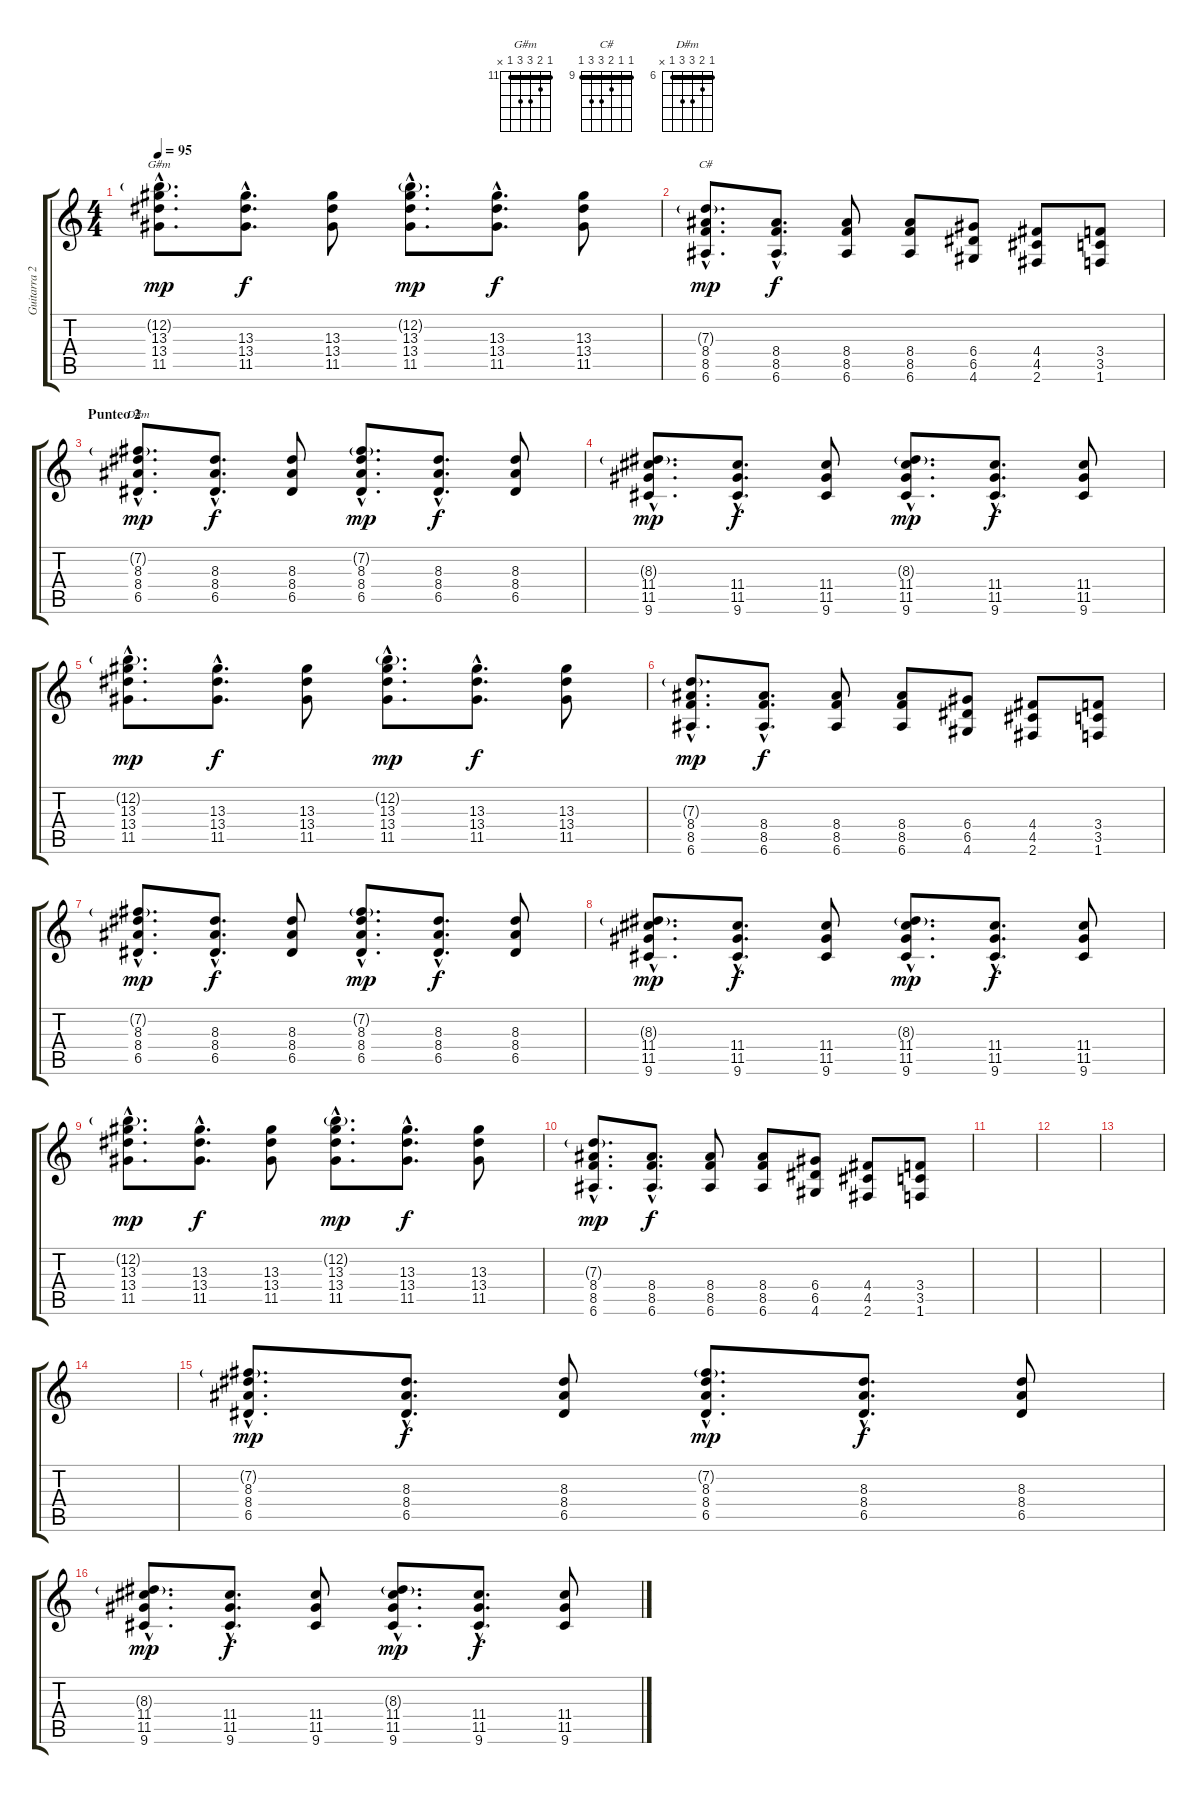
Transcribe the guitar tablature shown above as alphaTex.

\track ("Guitarra 2" "Guitarra 2") {instrument overdrivenguitar}
\staff {score tabs}
\tuning (E4 B3 G3 D3 A2 E2) {hide}
\chord ("G#m" 11 12 13 13 11 x) {firstfret 11 barre 11}
\chord ("C#" 9 9 10 11 11 9) {firstfret 9 barre 9}
\chord ("D#m" 6 7 8 8 6 x) {firstfret 6 barre 6}
\ts (4 4)
\tempo 95
\clef g2
\ks c
(12.2{g hac} 13.3{hac} 13.4{hac} 11.5{hac}).8{d ch "G#m" dy mp} (13.3{hac} 13.4{hac} 11.5{hac}).8{d dy f} (13.3 13.4 11.5).8 (12.2{g hac} 13.3{hac} 13.4{hac} 11.5{hac}).8{d dy mp} (13.3{hac} 13.4{hac} 11.5{hac}).8{d dy f} (13.3 13.4 11.5).8 |
(7.3{g hac} 8.4{hac} 8.5{hac} 6.6{hac}).8{d ch "C#" dy mp} (8.4{hac} 8.5{hac} 6.6{hac}).8{d dy f} (8.4 8.5 6.6).8 (8.4 8.5 6.6).8 (6.4 6.5 4.6).8 (4.4 4.5 2.6).8 (3.4 3.5 1.6).8 |
\section ("" "Punteo 2")
(7.2{g hac} 8.3{hac} 8.4{hac} 6.5{hac}).8{d ch "D#m" dy mp} (8.3{hac} 8.4{hac} 6.5{hac}).8{d dy f} (8.3 8.4 6.5).8 (7.2{g hac} 8.3{hac} 8.4{hac} 6.5{hac}).8{d dy mp} (8.3{hac} 8.4{hac} 6.5{hac}).8{d dy f} (8.3 8.4 6.5).8 |
(8.3{g hac} 11.4{hac} 11.5{hac} 9.6{hac}).8{d dy mp} (11.4{hac} 11.5{hac} 9.6{hac}).8{d dy f} (11.4 11.5 9.6).8 (8.3{g hac} 11.4{hac} 11.5{hac} 9.6{hac}).8{d dy mp} (11.4{hac} 11.5{hac} 9.6{hac}).8{d dy f} (11.4 11.5 9.6).8 |
(12.2{g hac} 13.3{hac} 13.4{hac} 11.5{hac}).8{d dy mp} (13.3{hac} 13.4{hac} 11.5{hac}).8{d dy f} (13.3 13.4 11.5).8 (12.2{g hac} 13.3{hac} 13.4{hac} 11.5{hac}).8{d dy mp} (13.3{hac} 13.4{hac} 11.5{hac}).8{d dy f} (13.3 13.4 11.5).8 |
(7.3{g hac} 8.4{hac} 8.5{hac} 6.6{hac}).8{d dy mp} (8.4{hac} 8.5{hac} 6.6{hac}).8{d dy f} (8.4 8.5 6.6).8 (8.4 8.5 6.6).8 (6.4 6.5 4.6).8 (4.4 4.5 2.6).8 (3.4 3.5 1.6).8 |
(7.2{g hac} 8.3{hac} 8.4{hac} 6.5{hac}).8{d dy mp} (8.3{hac} 8.4{hac} 6.5{hac}).8{d dy f} (8.3 8.4 6.5).8 (7.2{g hac} 8.3{hac} 8.4{hac} 6.5{hac}).8{d dy mp} (8.3{hac} 8.4{hac} 6.5{hac}).8{d dy f} (8.3 8.4 6.5).8 |
(8.3{g hac} 11.4{hac} 11.5{hac} 9.6{hac}).8{d dy mp} (11.4{hac} 11.5{hac} 9.6{hac}).8{d dy f} (11.4 11.5 9.6).8 (8.3{g hac} 11.4{hac} 11.5{hac} 9.6{hac}).8{d dy mp} (11.4{hac} 11.5{hac} 9.6{hac}).8{d dy f} (11.4 11.5 9.6).8 |
(12.2{g hac} 13.3{hac} 13.4{hac} 11.5{hac}).8{d dy mp} (13.3{hac} 13.4{hac} 11.5{hac}).8{d dy f} (13.3 13.4 11.5).8 (12.2{g hac} 13.3{hac} 13.4{hac} 11.5{hac}).8{d dy mp} (13.3{hac} 13.4{hac} 11.5{hac}).8{d dy f} (13.3 13.4 11.5).8 |
(7.3{g hac} 8.4{hac} 8.5{hac} 6.6{hac}).8{d dy mp} (8.4{hac} 8.5{hac} 6.6{hac}).8{d dy f} (8.4 8.5 6.6).8 (8.4 8.5 6.6).8 (6.4 6.5 4.6).8 (4.4 4.5 2.6).8 (3.4 3.5 1.6).8 |
|
|
|
|
(7.2{g hac} 8.3{hac} 8.4{hac} 6.5{hac}).8{d dy mp} (8.3{hac} 8.4{hac} 6.5{hac}).8{d dy f} (8.3 8.4 6.5).8 (7.2{g hac} 8.3{hac} 8.4{hac} 6.5{hac}).8{d dy mp} (8.3{hac} 8.4{hac} 6.5{hac}).8{d dy f} (8.3 8.4 6.5).8 |
(8.3{g hac} 11.4{hac} 11.5{hac} 9.6{hac}).8{d dy mp} (11.4{hac} 11.5{hac} 9.6{hac}).8{d dy f} (11.4 11.5 9.6).8 (8.3{g hac} 11.4{hac} 11.5{hac} 9.6{hac}).8{d dy mp} (11.4{hac} 11.5{hac} 9.6{hac}).8{d dy f} (11.4 11.5 9.6).8
